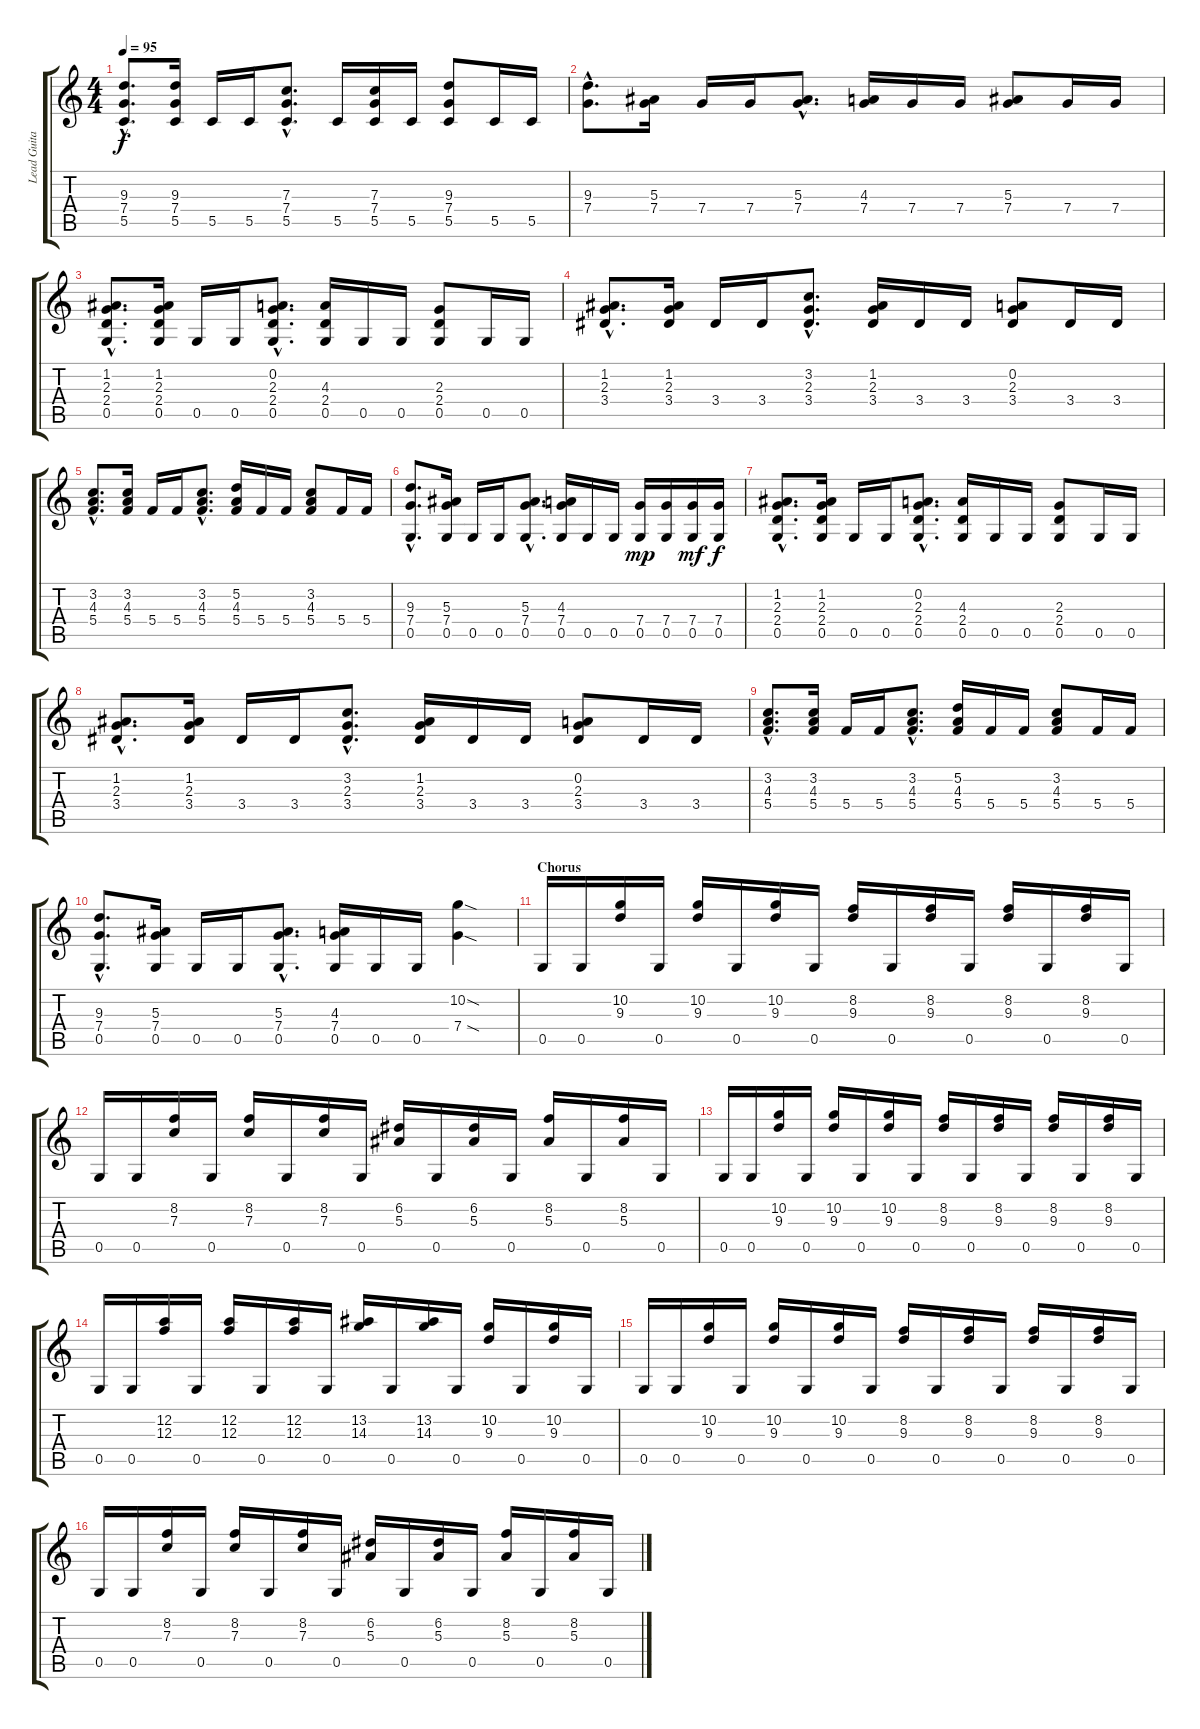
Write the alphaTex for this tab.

\track ("Lead Guitar" "Lead Guita") {instrument distortionguitar}
\staff {score tabs}
\tuning (D4 A3 F3 C3 G2 D2) {hide}
\ts (4 4)
\tempo 95
\clef g2
\ks c
(9.3{hac} 7.4{hac} 5.5{hac}).8{d dy f} (9.3 7.4 5.5).16 5.5.16 5.5.16 (7.3{hac} 7.4{hac} 5.5{hac}).8{d} 5.5.16 (7.3 7.4 5.5).16 5.5.16 (9.3 7.4 5.5).8 5.5.16 5.5.16 |
(9.3{hac} 7.4{hac}).8{d} (5.3 7.4).16 7.4.16 7.4.16 (5.3{hac} 7.4{hac}).8{d} (4.3 7.4).16 7.4.16 7.4.16 (5.3 7.4).8 7.4.16 7.4.16 |
(1.2{hac} 2.3{hac} 2.4{hac} 0.5{hac}).8{d volume 16} (1.2 2.3 2.4 0.5).16 0.5.16 0.5.16 (0.2{hac} 2.3{hac} 2.4{hac} 0.5{hac}).8{d} (4.3 2.4 0.5).16 0.5.16 0.5.16 (2.3 2.4 0.5).8 0.5.16 0.5.16 |
(1.2{hac} 2.3{hac} 3.4{hac}).8{d} (1.2 2.3 3.4).16 3.4.16 3.4.16 (3.2{hac} 2.3{hac} 3.4{hac}).8{d} (1.2 2.3 3.4).16 3.4.16 3.4.16 (0.2 2.3 3.4).8 3.4.16 3.4.16 |
(3.2{hac} 4.3{hac} 5.4{hac}).8{d} (3.2 4.3 5.4).16 5.4.16 5.4.16 (3.2{hac} 4.3{hac} 5.4{hac}).8{d} (5.2 4.3 5.4).16 5.4.16 5.4.16 (3.2 4.3 5.4).8 5.4.16 5.4.16 |
(9.3{hac} 7.4{hac} 0.5{hac}).8{d} (5.3 7.4 0.5).16 0.5.16 0.5.16 (5.3{hac} 7.4{hac} 0.5{hac}).8{d} (4.3 7.4 0.5).16 0.5.16 0.5.16 (7.4 0.5).16{dy mp} (7.4 0.5).16 (7.4 0.5).16{dy mf} (7.4 0.5).16{dy f} |
(1.2{hac} 2.3{hac} 2.4{hac} 0.5{hac}).8{d} (1.2 2.3 2.4 0.5).16 0.5.16 0.5.16 (0.2{hac} 2.3{hac} 2.4{hac} 0.5{hac}).8{d} (4.3 2.4 0.5).16 0.5.16 0.5.16 (2.3 2.4 0.5).8 0.5.16 0.5.16 |
(1.2{hac} 2.3{hac} 3.4{hac}).8{d} (1.2 2.3 3.4).16 3.4.16 3.4.16 (3.2{hac} 2.3{hac} 3.4{hac}).8{d} (1.2 2.3 3.4).16 3.4.16 3.4.16 (0.2 2.3 3.4).8 3.4.16 3.4.16 |
(3.2{hac} 4.3{hac} 5.4{hac}).8{d} (3.2 4.3 5.4).16 5.4.16 5.4.16 (3.2{hac} 4.3{hac} 5.4{hac}).8{d} (5.2 4.3 5.4).16 5.4.16 5.4.16 (3.2 4.3 5.4).8 5.4.16 5.4.16 |
(9.3{hac} 7.4{hac} 0.5{hac}).8{d} (5.3 7.4 0.5).16 0.5.16 0.5.16 (5.3{hac} 7.4{hac} 0.5{hac}).8{d} (4.3 7.4 0.5).16 0.5.16 0.5.16 (10.2{sod} 7.4{sod}).4 |
\section ("" "Chorus")
0.5.16 0.5.16 (10.2 9.3).16 0.5.16 (10.2 9.3).16 0.5.16 (10.2 9.3).16 0.5.16 (8.2 9.3).16 0.5.16 (8.2 9.3).16 0.5.16 (8.2 9.3).16 0.5.16 (8.2 9.3).16 0.5.16 |
0.5.16 0.5.16 (8.2 7.3).16 0.5.16 (8.2 7.3).16 0.5.16 (8.2 7.3).16 0.5.16 (6.2 5.3).16 0.5.16 (6.2 5.3).16 0.5.16 (8.2 5.3).16 0.5.16 (8.2 5.3).16 0.5.16 |
0.5.16 0.5.16 (10.2 9.3).16 0.5.16 (10.2 9.3).16 0.5.16 (10.2 9.3).16 0.5.16 (8.2 9.3).16 0.5.16 (8.2 9.3).16 0.5.16 (8.2 9.3).16 0.5.16 (8.2 9.3).16 0.5.16 |
0.5.16 0.5.16 (12.2 12.3).16 0.5.16 (12.2 12.3).16 0.5.16 (12.2 12.3).16 0.5.16 (13.2 14.3).16 0.5.16 (13.2 14.3).16 0.5.16 (10.2 9.3).16 0.5.16 (10.2 9.3).16 0.5.16 |
0.5.16 0.5.16 (10.2 9.3).16 0.5.16 (10.2 9.3).16 0.5.16 (10.2 9.3).16 0.5.16 (8.2 9.3).16 0.5.16 (8.2 9.3).16 0.5.16 (8.2 9.3).16 0.5.16 (8.2 9.3).16 0.5.16 |
0.5.16 0.5.16 (8.2 7.3).16 0.5.16 (8.2 7.3).16 0.5.16 (8.2 7.3).16 0.5.16 (6.2 5.3).16 0.5.16 (6.2 5.3).16 0.5.16 (8.2 5.3).16 0.5.16 (8.2 5.3).16 0.5.16
